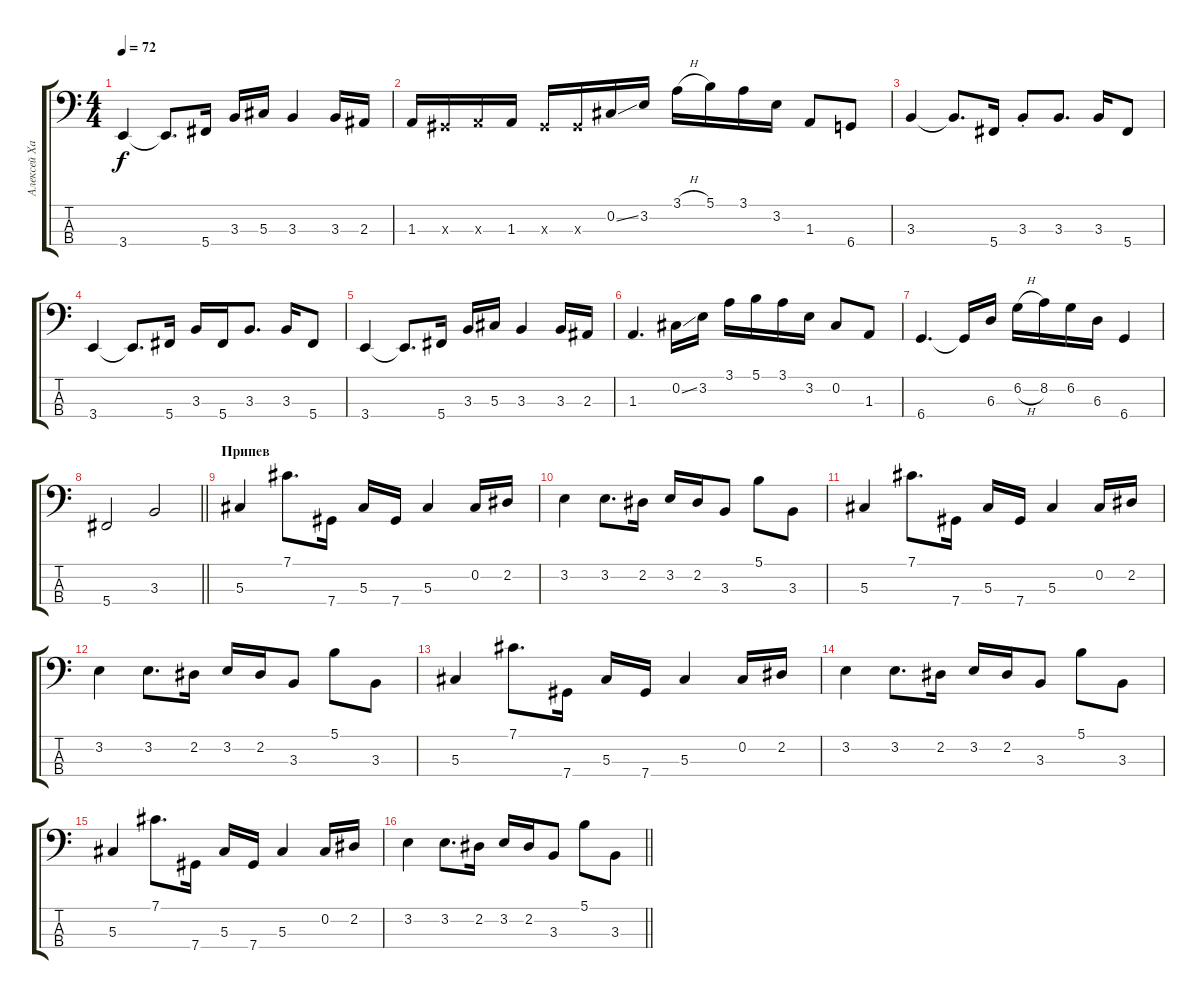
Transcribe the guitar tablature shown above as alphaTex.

\track ("Алексей Харьков (Bass)" "Алексей Ха") {instrument fretlessbass}
\staff {score tabs}
\tuning (Gb2 Db2 Ab1 Db1) {hide}
\ts (4 4)
\tempo 72
\clef f4
\ks c
3.4.4{dy f} 3.4{t}.8{d} 5.4.16 3.3.16 5.3.16 3.3.4 3.3.16 2.3.16 |
1.3.16 0.3{x}.16 1.3{x}.16 1.3.16 0.3{x}.16 0.3{x}.16 0.2{ss}.16 3.2.16 3.1{h}.16 5.1.16 3.1.16 3.2.16 1.3.8 6.4.8 |
3.3.4 3.3{t}.8{d} 5.4.16 3.3{st}.8 3.3.8{d} 3.3.16 5.4.8 |
3.4.4 3.4{t}.8{d} 5.4.16 3.3.16 5.4.16 3.3.8{d} 3.3.16 5.4.8 |
3.4.4 3.4{t}.8{d} 5.4.16 3.3.16 5.3.16 3.3.4 3.3.16 2.3.16 |
1.3.4{d} 0.2{ss}.16 3.2.16 3.1.16 5.1.16 3.1.16 3.2.16 0.2.8 1.3.8 |
6.4.4{d} 6.4{t}.16 6.3.16 6.2{h}.16 8.2.16 6.2.16 6.3.16 6.4.4 |
\barLineRight lightlight
5.4.2 3.3.2 |
\section ("" "Припев")
5.3.4 7.1.8{d} 7.4.16 5.3.16 7.4.16 5.3.4 0.2.16 2.2.16 |
3.2.4 3.2.8{d} 2.2.16 3.2.16 2.2.16 3.3.8 5.1.8 3.3.8 |
5.3.4 7.1.8{d} 7.4.16 5.3.16 7.4.16 5.3.4 0.2.16 2.2.16 |
3.2.4 3.2.8{d} 2.2.16 3.2.16 2.2.16 3.3.8 5.1.8 3.3.8 |
5.3.4 7.1.8{d} 7.4.16 5.3.16 7.4.16 5.3.4 0.2.16 2.2.16 |
3.2.4 3.2.8{d} 2.2.16 3.2.16 2.2.16 3.3.8 5.1.8 3.3.8 |
5.3.4 7.1.8{d} 7.4.16 5.3.16 7.4.16 5.3.4 0.2.16 2.2.16 |
\barLineRight lightlight
3.2.4 3.2.8{d} 2.2.16 3.2.16 2.2.16 3.3.8 5.1.8 3.3.8
